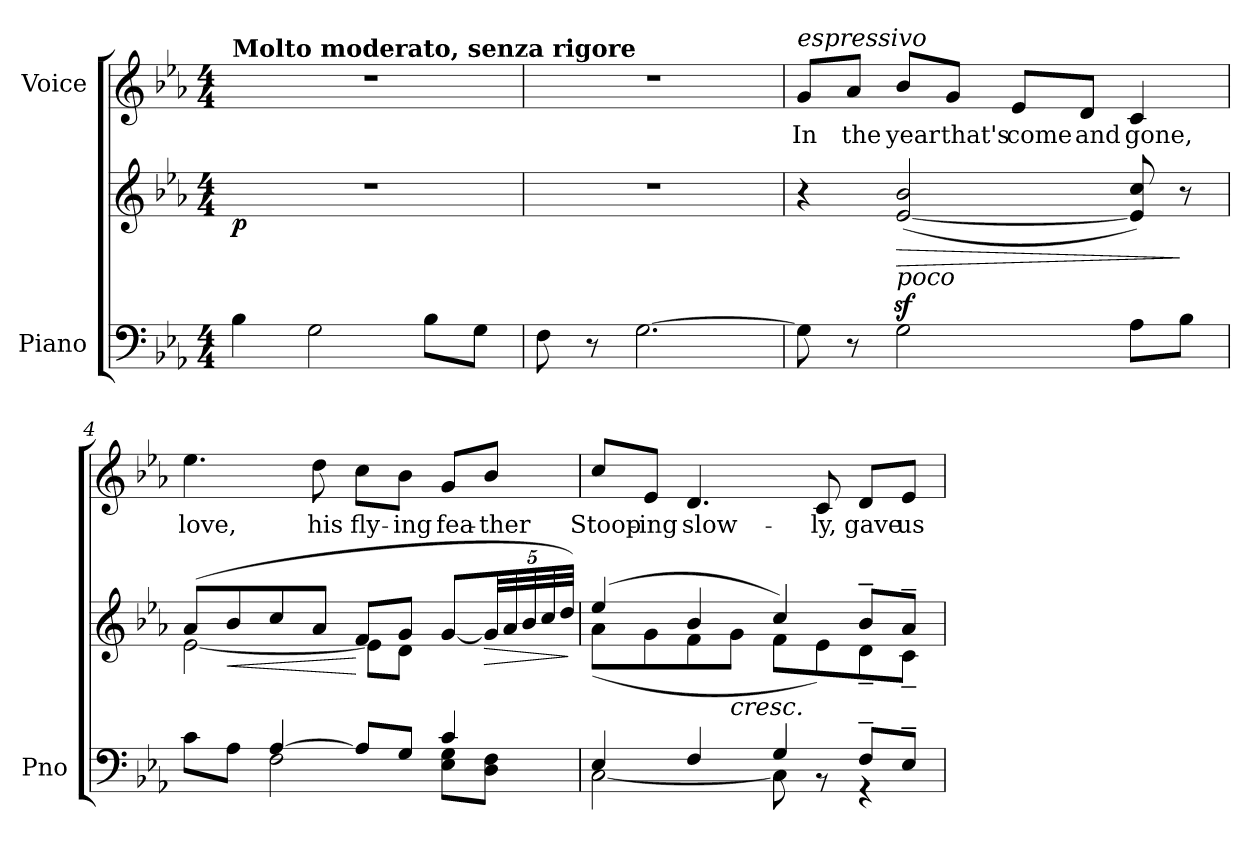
**kern	**kern	**dynam	**kern	**text
*part2	*part2	*part2	*part1	*part1
*staff3	*staff2	*staff2/3	*staff1	*staff1
*I"Piano	*	*	*I"Voice	*
*I'Pno	*	*	*	*
*clefF4	*clefG2	*	*clefG2	*
*k[b-e-a-]	*k[b-e-a-]	*	*k[b-e-a-]	*
*M4/4	*M4/4	*	*M4/4	*
=1	=1	=1	=1	=1
!	!	!	!LO:TX:a:B:t=Molto moderato, senza rigore	!
!	!	!LO:DY:b	!	!
4B-\	1r	p	1r	.
2G\	.	.	.	.
8B-\L	.	.	.	.
8G\J	.	.	.	.
=2	=2	=2	=2	=2
8F\	1r	.	1r	.
8r	.	.	.	.
[2.G\	.	.	.	.
=3	=3	=3	=3	=3
!	!	!	!LO:TX:a:i:t=espressivo	!
!	!	!	!	!LO:LY:b
8G\]	4r	.	8g/L	In
!	!	!	!	!LO:LY:b
8r	.	.	8a-/J	the
!	!LO:TX:b:i:t=poco	!	!	!
!	!	!LO:HP:b	!	!LO:LY:b
2G\	(>[2e-/z< 2b-/z<	>	8b-/L	year
!	!	!	!	!LO:LY:b
.	.	.	8g/J	that's
!	!	!	!	!LO:LY:b
.	.	.	8e-/L	come
!	!	!	!	!LO:LY:b
.	.	.	8d/J	and
!	!	!	!	!LO:LY:b
8A-\L	8e-/] 8cc/)	.	4c/	gone,
8B-\J	8r	]	.	.
=4	=4	=4	=4	=4
*^	*^	*	*	*
!	!	!	!	!	!	!LO:LY:b
8c\L	4ryy	(>8a-/L	[2e-\	.	4.ee-\	love,
!	!	!	!	!LO:HP:b	!	!
8A-\J	.	8b-/	.	<	.	.
[4A-/	2F\	8cc/	.	.	.	.
!	!	!	!	!	!	!LO:LY:b
.	.	8a-/J	.	.	8dd\	his
!	!	!	!	!	!	!LO:LY:b
8A-/L]	.	8f/L	8e-\L]	[	8cc\L	fly-
!	!	!	!	!	!	!LO:LY:b
8G/J	.	8g/J	8d\J	.	8b-\J	-ing
!	!	!	!	!	!	!LO:LY:b
4c/	8E-\ 8G\L	[8g/L	4ryy	.	8g/L	fea-
*	*	*Xbrackettup	*	*	*	*
!	!	!	!	!LO:HP:b	!	!LO:LY:b
.	8D\ 8F\J	40g/L]	.	>	8b-/J	-ther
.	.	40a-/	.	.	.	.
.	.	40b-/	.	.	.	.
.	.	40cc/	.	.	.	.
.	.	40dd/JJ)	.	.	.	.
*v	*v	*	*	*	*	*
*	*v	*v	*	*	*
.	.	]	.	.
!!LO:LB:g=z
=5	=5	=5	=5	=5
*^	*^	*	*	*
!	!	!	!	!	!	!LO:LY:b
4E-/	[2C\	(>4ee-/	(<8a-\L	.	8cc/L	Stoop-
!	!	!	!	!	!	!LO:LY:b
.	.	.	8g\	.	8e-/J	-ing
!	!	!	!	!	!	!LO:LY:b
4F/	.	4b-/	8f\	.	4.d/	slow-
!	!	!	!LO:TX:b:i:t=cresc.	!	!	!
.	.	.	8g\J	.	.	.
4G/	8C\]	4cc/)	8f\L	.	.	.
!	!	!	!	!	!	!LO:LY:b
.	8r	.	8e-\)	.	8c/	-ly,
!	!	!	!	!	!	!LO:LY:b
8F~/L	4r	8b-~/L	8d~\	.	8d/L	gave
!	!	!	!	!	!	!LO:LY:b
8E-~/J	.	8a-~/J	8c~\J	.	8e-/J	us
*v	*v	*	*	*	*	*
*	*v	*v	*	*	*
=	=	=	=	=
*-	*-	*-	*-	*-
